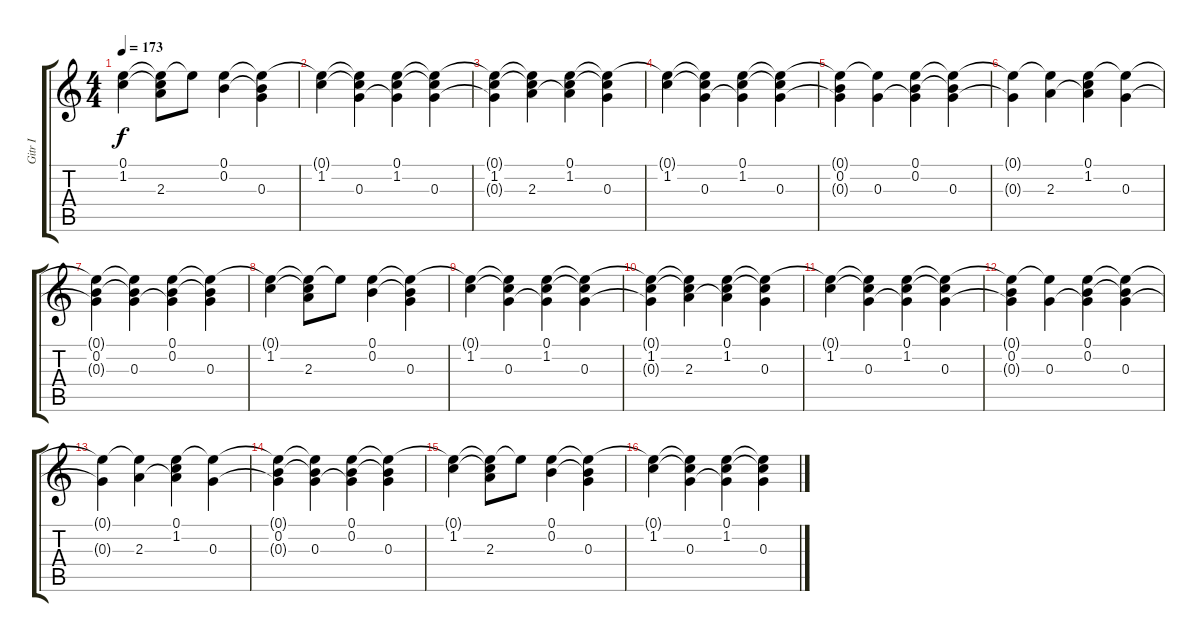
\track ("Gitr I" "Gitr I") {instrument acousticguitarsteel}
\staff {score tabs}
\tuning (E4 B3 G3 D3 A2 E2) {hide}
\ts (4 4)
\tempo 173
\clef g2
\ks c
(0.1{t} 1.2).4{dy f} (0.1{t} 1.2{t} 2.3).8 0.1{t}.8 (0.1 0.2).4 (0.1{t} 0.2{t} 0.3).4 |
(0.1{t} 1.2).4 (0.1{t} 1.2{t} 0.3).4 (0.1 1.2 0.3{t}).4 (0.1{t} 1.2{t} 0.3).4 |
(0.1{t} 1.2 0.3{t}).4 (0.1{t} 1.2{t} 2.3).4 (0.1 1.2 2.3{t}).4 (0.1{t} 1.2{t} 0.3).4 |
(0.1{t} 1.2).4 (0.1{t} 1.2{t} 0.3).4 (0.1 1.2 0.3{t}).4 (0.1{t} 1.2{t} 0.3).4 |
(0.1{t} 0.2 0.3{t}).4 (0.1{t} 0.3).4 (0.1 0.2 0.3{t}).4 (0.1{t} 0.2{t} 0.3).4 |
(0.1{t} 0.3{t}).4 (0.1{t} 2.3).4 (0.1 1.2 2.3{t}).4 (0.1{t} 0.3).4 |
(0.1{t} 0.2 0.3{t}).4 (0.1{t} 0.2{t} 0.3).4 (0.1 0.2 0.3{t}).4 (0.1{t} 0.2{t} 0.3).4 |
(0.1{t} 1.2).4 (0.1{t} 1.2{t} 2.3).8 0.1{t}.8 (0.1 0.2).4 (0.1{t} 0.2{t} 0.3).4 |
(0.1{t} 1.2).4 (0.1{t} 1.2{t} 0.3).4 (0.1 1.2 0.3{t}).4 (0.1{t} 1.2{t} 0.3).4 |
(0.1{t} 1.2 0.3{t}).4 (0.1{t} 1.2{t} 2.3).4 (0.1 1.2 2.3{t}).4 (0.1{t} 1.2{t} 0.3).4 |
(0.1{t} 1.2).4 (0.1{t} 1.2{t} 0.3).4 (0.1 1.2 0.3{t}).4 (0.1{t} 1.2{t} 0.3).4 |
(0.1{t} 0.2 0.3{t}).4 (0.1{t} 0.3).4 (0.1 0.2 0.3{t}).4 (0.1{t} 0.2{t} 0.3).4 |
(0.1{t} 0.3{t}).4 (0.1{t} 2.3).4 (0.1 1.2 2.3{t}).4 (0.1{t} 0.3).4 |
(0.1{t} 0.2 0.3{t}).4 (0.1{t} 0.2{t} 0.3).4 (0.1 0.2 0.3{t}).4 (0.1{t} 0.2{t} 0.3).4 |
(0.1{t} 1.2).4 (0.1{t} 1.2{t} 2.3).8 0.1{t}.8 (0.1 0.2).4 (0.1{t} 0.2{t} 0.3).4 |
(0.1{t} 1.2).4{volume 4} (0.1{t} 1.2{t} 0.3).4 (0.1 1.2 0.3{t}).4 (0.1{t} 1.2{t} 0.3).4
